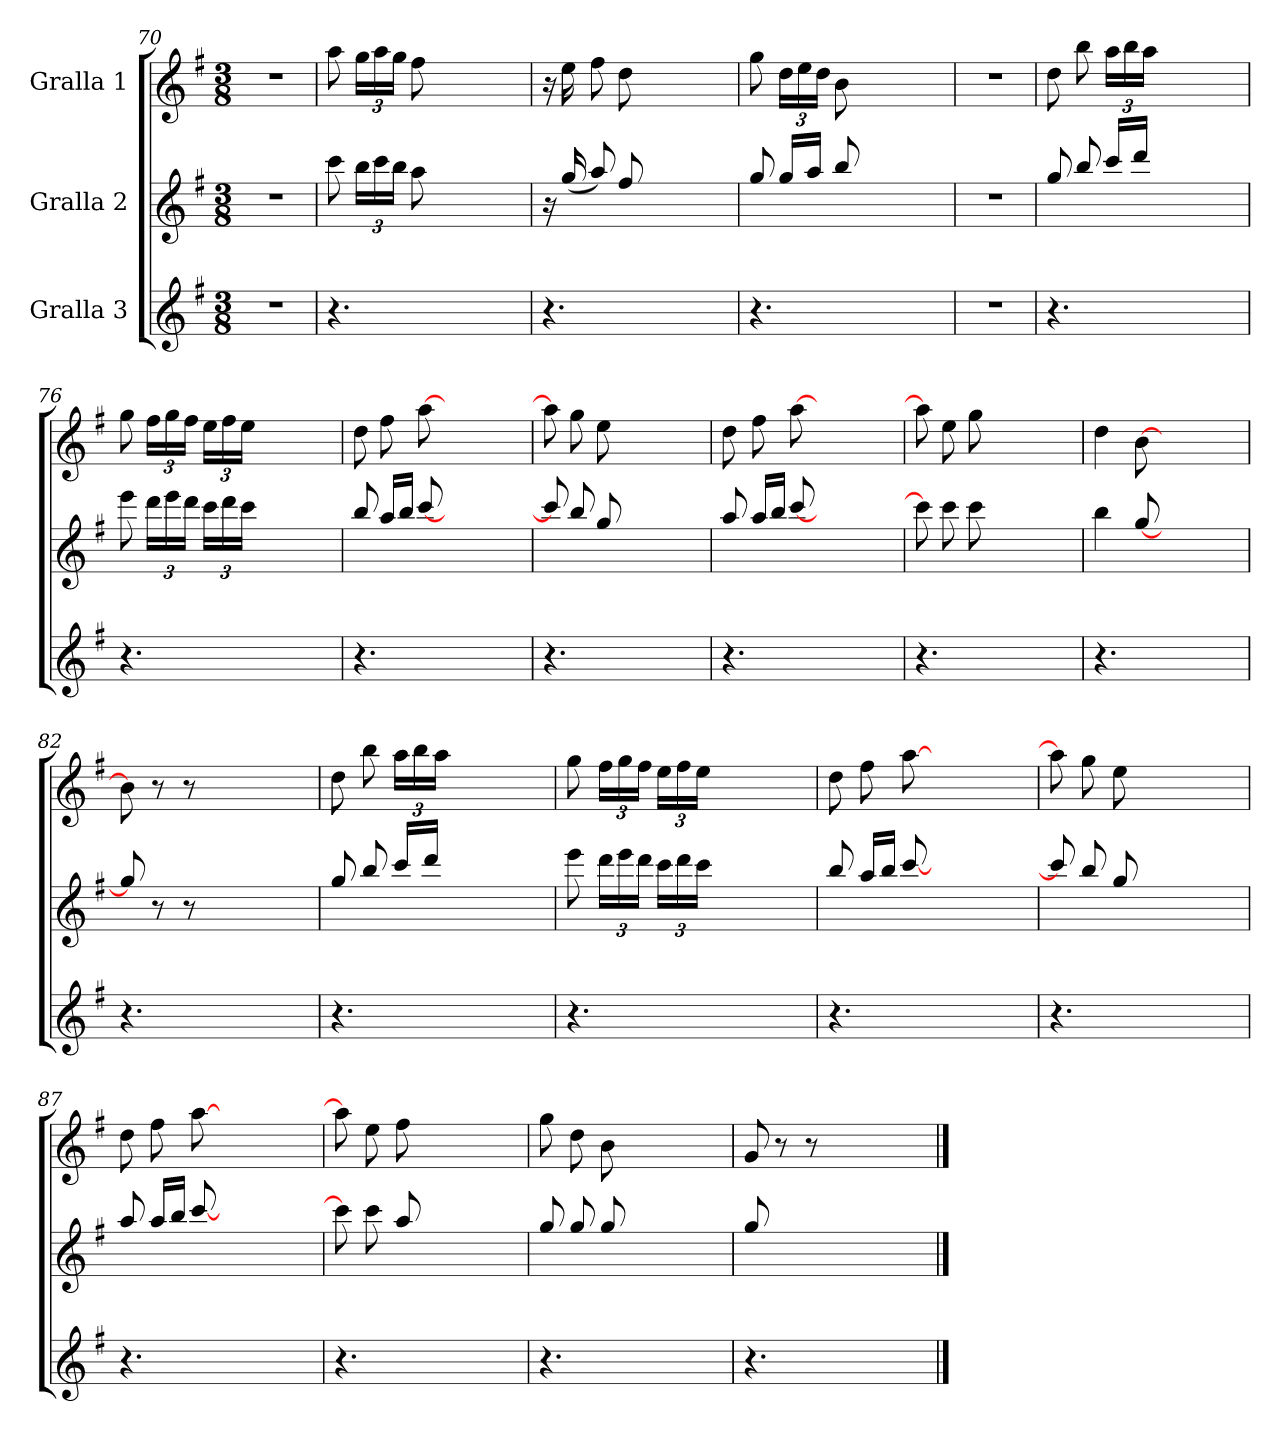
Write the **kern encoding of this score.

**kern	**kern	**kern
*part3	*part2	*part1
*staff3	*staff2	*staff1
*I"Gralla 3	*I"Gralla 2	*I"Gralla 1
*clefG2	*clefG2	*clefG2
*	*ITrd8c14	*
*k[f#]	*k[f#]	*k[f#]
*M3/8	*M3/8	*M3/8
=70	=70	=70
4.r	4.r	4.r
=71	=71	=71
4.r	8cc\	8aa\
*	*Xbrackettup	*Xbrackettup
.	24b\LL	24gg\LL
.	24cc\	24aa\
.	24b\JJ	24gg\JJ
.	8a\	8ff#\
2ryy	2ryy	2ryy
8ryy	8ryy	8ryy
=72	=72	=72
4.r	16r	16r
.	(<16g/	16ee\
.	8a/)	8ff#\
.	8f#/	8dd\
2ryy	2ryy	2ryy
8ryy	8ryy	8ryy
=73	=73	=73
4.r	8g/	8gg\
.	16g/LL	24dd\LL
.	.	24ee\
.	16a/JJ	.
.	.	24dd\JJ
.	8b/	8b\
2ryy	2ryy	2ryy
8ryy	8ryy	8ryy
=74	=74	=74
4.r	4.r	4.r
=75	=75	=75
4.r	8g/	8dd\
.	8b/	8bb\
.	16cc/LL	24aa\LL
.	.	24bb\
.	16dd/JJ	.
.	.	24aa\JJ
2ryy	2ryy	2ryy
8ryy	8ryy	8ryy
!!LO:LB:g=z
=76	=76	=76
4.r	8ee\	8gg\
.	24dd\LL	24ff#\LL
.	24ee\	24gg\
.	24dd\JJ	24ff#\JJ
.	24cc\LL	24ee\LL
.	24dd\	24ff#\
.	24cc\JJ	24ee\JJ
2ryy	2ryy	2ryy
8ryy	8ryy	8ryy
=77	=77	=77
4.r	8b/	8dd\
.	16a/LL	8ff#\
.	16b/JJ	.
.	[8cc/	[8aa\
2ryy	2ryy	2ryy
8ryy	8ryy	8ryy
=78	=78	=78
4.r	8cc/]	8aa\]
.	8b/	8gg\
.	8g/	8ee\
2ryy	2ryy	2ryy
8ryy	8ryy	8ryy
=79	=79	=79
4.r	8a/	8dd\
.	16a/LL	8ff#\
.	16b/JJ	.
.	[8cc/	[8aa\
2ryy	2ryy	2ryy
8ryy	8ryy	8ryy
=80	=80	=80
4.r	8cc\]	8aa\]
.	8cc\	8ee\
.	8cc\	8gg\
2ryy	2ryy	2ryy
8ryy	8ryy	8ryy
=81	=81	=81
4.r	4b\	4dd\
.	[8g/	[8b\
2ryy	2ryy	2ryy
8ryy	8ryy	8ryy
=82	=82	=82
4.r	8g/]	8b\]
.	8r	8r
.	8r	8r
2ryy	2ryy	2ryy
8ryy	8ryy	8ryy
!!LO:LB:g=z
=83	=83	=83
4.r	8g/	8dd\
.	8b/	8bb\
.	16cc/LL	24aa\LL
.	.	24bb\
.	16dd/JJ	.
.	.	24aa\JJ
2ryy	2ryy	2ryy
8ryy	8ryy	8ryy
=84	=84	=84
4.r	8ee\	8gg\
.	24dd\LL	24ff#\LL
.	24ee\	24gg\
.	24dd\JJ	24ff#\JJ
.	24cc\LL	24ee\LL
.	24dd\	24ff#\
.	24cc\JJ	24ee\JJ
2ryy	2ryy	2ryy
8ryy	8ryy	8ryy
=85	=85	=85
4.r	8b/	8dd\
.	16a/LL	8ff#\
.	16b/JJ	.
.	[8cc/	[8aa\
2ryy	2ryy	2ryy
8ryy	8ryy	8ryy
=86	=86	=86
4.r	8cc/]	8aa\]
.	8b/	8gg\
.	8g/	8ee\
2ryy	2ryy	2ryy
8ryy	8ryy	8ryy
=87	=87	=87
4.r	8a/	8dd\
.	16a/LL	8ff#\
.	16b/JJ	.
.	[8cc/	[8aa\
2ryy	2ryy	2ryy
8ryy	8ryy	8ryy
=88	=88	=88
4.r	8cc\]	8aa\]
.	8cc\	8ee\
.	8a/	8ff#\
2ryy	2ryy	2ryy
8ryy	8ryy	8ryy
=89	=89	=89
4.r	8g/	8gg\
.	8g/	8dd\
.	8g/	8b\
2ryy	2ryy	2ryy
8ryy	8ryy	8ryy
!!LO:PB:g=z
=90	=90	=90
4.r	8g/	8g/
.	2..ryy	8r
.	.	8r
2ryy	.	2ryy
8ryy	.	8ryy
==	==	==
*-	*-	*-
